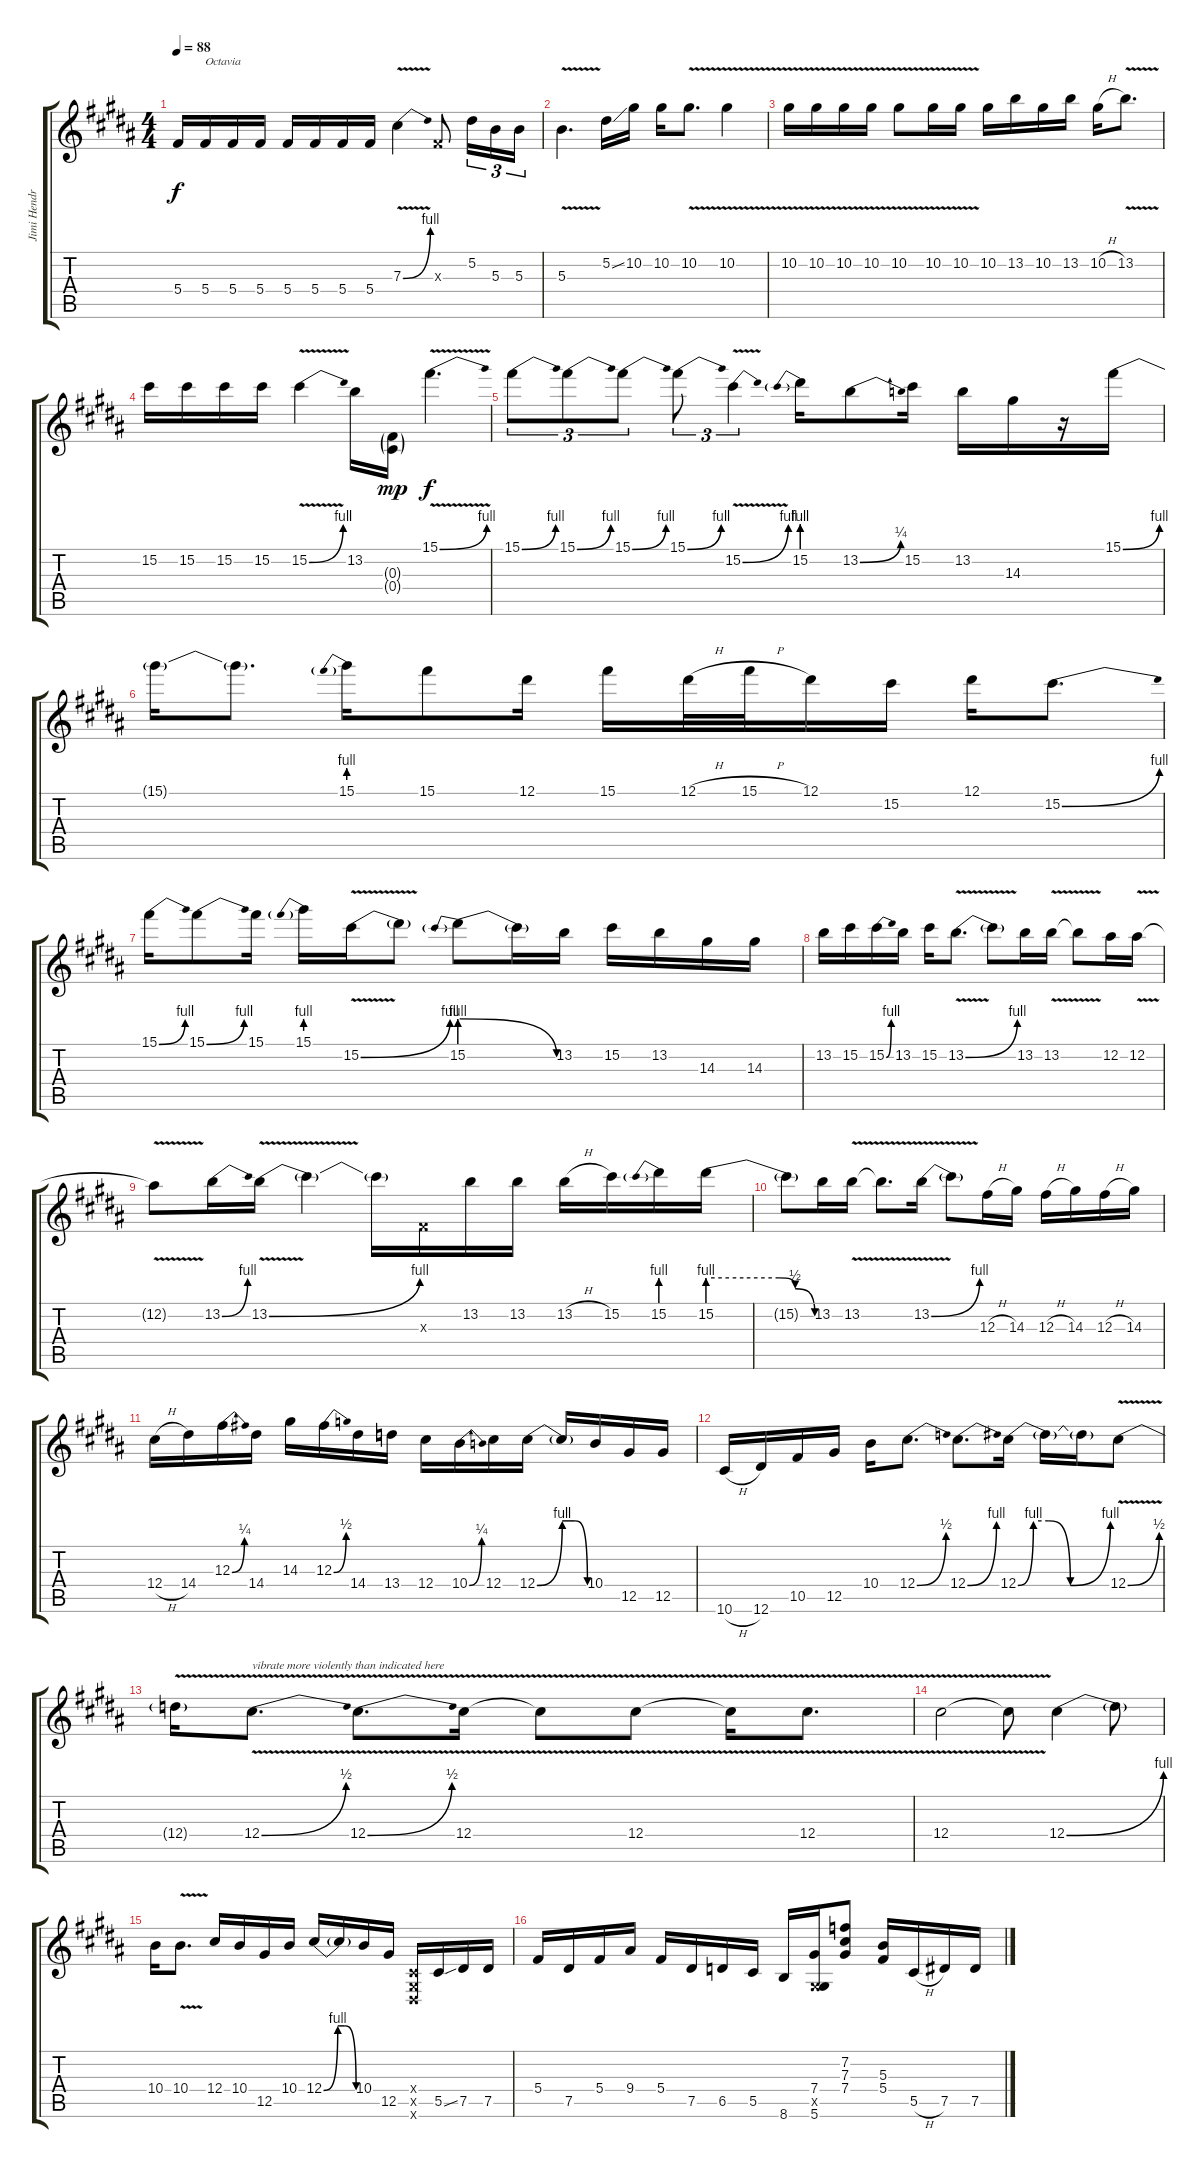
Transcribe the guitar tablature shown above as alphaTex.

\track ("Jimi Hendrix" "Jimi Hendr") {instrument overdrivenguitar}
\staff {score tabs}
\tuning (Eb4 Bb3 Gb3 Db3 Ab2 Eb2) {hide}
\ts (4 4)
\tempo 88
\clef g2
\ks b
5.4.16{dy f} 5.4.16{txt "Octavia"} 5.4.16 5.4.16 5.4.16 5.4.16 5.4.16 5.4.16 7.3{be (bend 0 0 60 4) v}.4 0.3{x}.8 5.2.16{tu (3 2)} 5.3.16{tu (3 2)} 5.3.16{tu (3 2)} |
5.3{v}.4{d} 5.2{ss}.16 10.2.16 10.2.16 10.2{v}.8{d} 10.2{v}.4 |
10.2{v}.16 10.2{v}.16 10.2{v}.16 10.2{v}.16 10.2{v}.8 10.2{v}.16 10.2{v}.16 10.2.16 13.2.16 10.2.16 13.2.16 10.2{h}.16 13.2{v}.8{d} |
15.2.16 15.2.16 15.2.16 15.2.16 15.2{be (bend 0 0 60 4) v}.4 13.2.16 (0.3{g} 0.4{g}).16{dy mp} 15.1{be (bend 0 0 60 4) v}.4{d dy f} |
15.1{be (bend 0 0 60 4)}.8{tu (3 2)} 15.1{be (bend 0 0 60 4)}.8{tu (3 2)} 15.1{be (bend 0 0 60 4)}.8{tu (3 2)} 15.1{be (bend 0 0 60 4)}.8{tu (3 2)} 15.2{be (bend 0 0 60 4) v}.4{tu (3 2)} 15.2{be (prebend 0 4 60 4)}.16 13.2{be (bend 0 0 60 1)}.8 15.2.16 13.2.16 14.3.16 r.16 15.1{be (bend 0 0 60 4)}.16 |
15.1{t}.16 15.1{t}.8{d} 15.1{be (prebend 0 4 60 4)}.16 15.1.8 12.1.16 15.1.16 12.1{h}.32 15.1{h}.32 12.1.16 15.2.16 12.1.16 15.2{be (bend 0 0 60 4)}.8{d} |
15.1{be (bend 0 0 60 4)}.16 15.1{be (bend 0 0 60 4)}.8 15.1.16 15.1{be (prebend 0 4 60 4)}.16 15.2{be (bend 0 0 60 4) v}.16 15.2{t}.8 15.2{be (prebendrelease 0 4 60 0)}.8 15.2{t}.16 13.2.16 15.2.16 13.2.16 14.3.16 14.3.16 |
13.2.16 15.2.16 15.2{be (bend 0 0 60 4)}.16 13.2.16 15.2.16 13.2{be (bend 0 0 60 4) v}.8{d} 13.2{t}.8 13.2.16 13.2{v}.16 13.2{t}.8 12.2.16 12.2{v}.16 |
12.2{t}.8 13.2{be (bend 0 0 60 4)}.16 13.2{be (bend 0 0 60 4) v}.16 13.2{t}.4 13.2{t}.16 0.3{x}.16 13.2.16 13.2.16 13.2{h}.16 15.2.16 15.2{be (prebend 0 4 60 4)}.16 15.2{be (custom 0 4 20 4 40 4 49 2 60 0)}.16 |
15.2{t}.8 13.2.16 13.2{v}.16 13.2{t}.8{d} 13.2{be (bend 0 0 60 4) v}.16 13.2{t}.8 12.3{h}.16 14.3.16 12.3{h}.16 14.3.16 12.3{h}.16 14.3.16 |
12.4{h}.16 14.4.16 12.3{be (bend 0 0 60 1)}.16 14.4.16 14.3.16 12.3{be (bend 0 0 60 2)}.16 14.4.16 13.4.16 12.4.16 10.4{be (bend 0 0 60 1)}.16 12.4.16 12.4{be (custom 0 0 30 4 38 4 45 4 60 0)}.16 12.4{t}.16 10.4.16 12.5.16 12.5.16 |
10.6{h}.16 12.6.16 10.5.16 12.5.16 10.4.16 12.4{be (bend 0 0 60 2)}.8{d} 12.4{be (bend 0 0 60 4)}.8{d} 12.4{be (custom 0 0 10 4 20 4 34 0 60 4)}.16 12.4{t}.16 12.4{t}.16 12.4{be (bend 0 0 60 2) v}.8 |
12.4{t}.16 12.4{be (bend 0 0 60 2) v}.8{d txt "vibrate more violently than indicated here"} 12.4{be (bend 0 0 60 2) v}.8{d} 12.4{v}.16 12.4{t}.8 12.4{v}.8 12.4{t}.16 12.4{v}.8{d} |
12.4{v}.2 12.4{t}.8 12.4{be (bend 0 0 60 4)}.4 12.4{t}.8 |
10.4.16 10.4{v}.8{d} 12.4.16 10.4.16 12.5.16 10.4.16 12.4{be (custom 0 0 26 4 30 4 39 4 60 0)}.16 12.4{t}.16 10.4.16 12.5.16 (0.4{x} 0.5{x} 0.6{x}).16 5.5{ss}.16 7.5.16 7.5.16 |
5.4.16 7.5.16 5.4.16 9.4.16 5.4.16 7.5.16 6.5.16 5.5.16 8.6.16 (7.4 0.5{x} 5.6).16 (7.2 7.3 7.4).8 (5.3 5.4).16 5.5{h}.16 7.5.16 7.5.16
